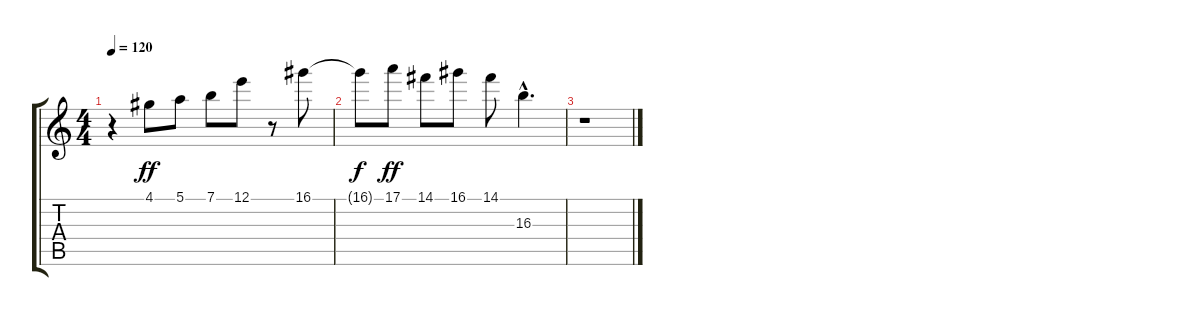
\track "" {instrument overdrivenguitar}
\staff {score tabs}
\tuning (E4 B3 G3 D3 A2 E2) {hide}
\ts (4 4)
\tempo 120
\clef g2
\ks c
r.4{dy f} 4.1.8{dy ff} 5.1.8 7.1.8 12.1.8 r.8 16.1.8 |
16.1{t}.8{dy f} 17.1.8{dy ff} 14.1.8 16.1.8 14.1.8 16.3{hac}.4{d} |
r.1
